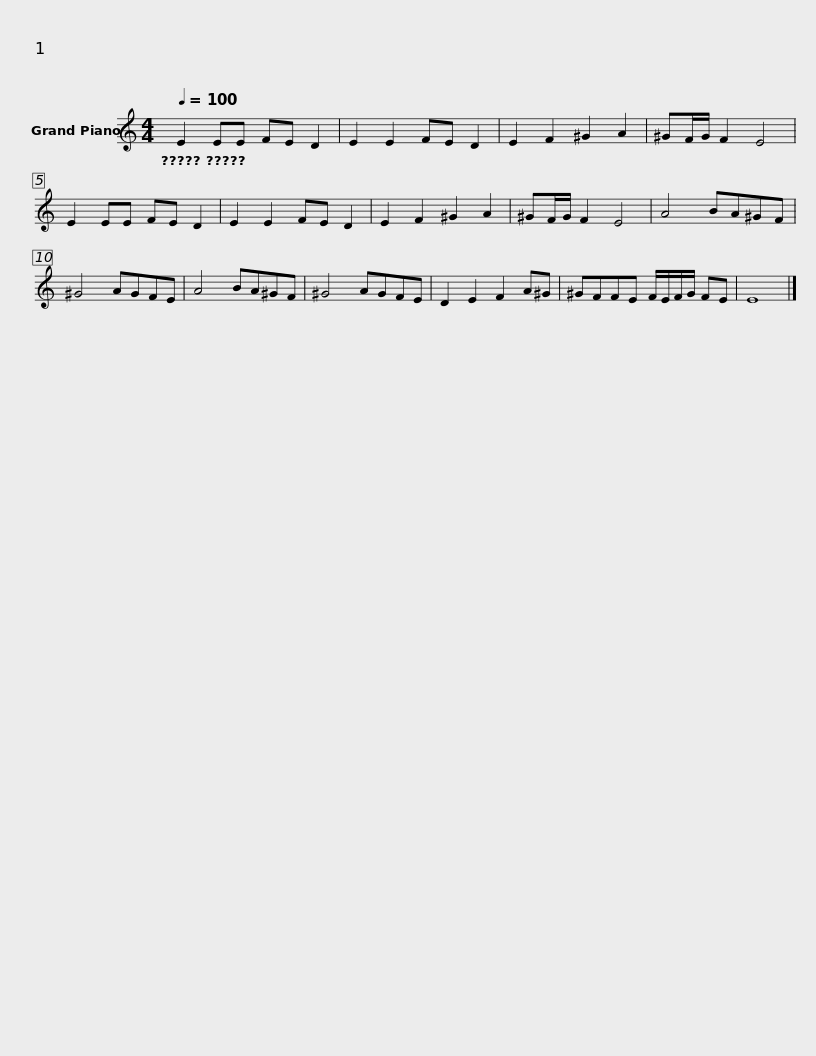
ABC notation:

X:1
L:1/8
Q:1/4=100
M:4/4
I:linebreak $
K:C
V:1 treble
V:1
 E2 EE FE D2 | E2 E2 FE D2 | E2 F2 ^G2 A2 | ^GF/G/ F2 E4 | E2 EE FE D2 | %5
 E2 E2 FE D2 | E2 F2 ^G2 A2 | ^GF/G/ F2 E4 |$ A4 BA^GF | ^G4 AGFE | %10
 A4 BA^GF | ^G4 AGFE | D2 E2 F2 A^G | ^GFFE F/E/F/G/ FE | E8 |] %15
